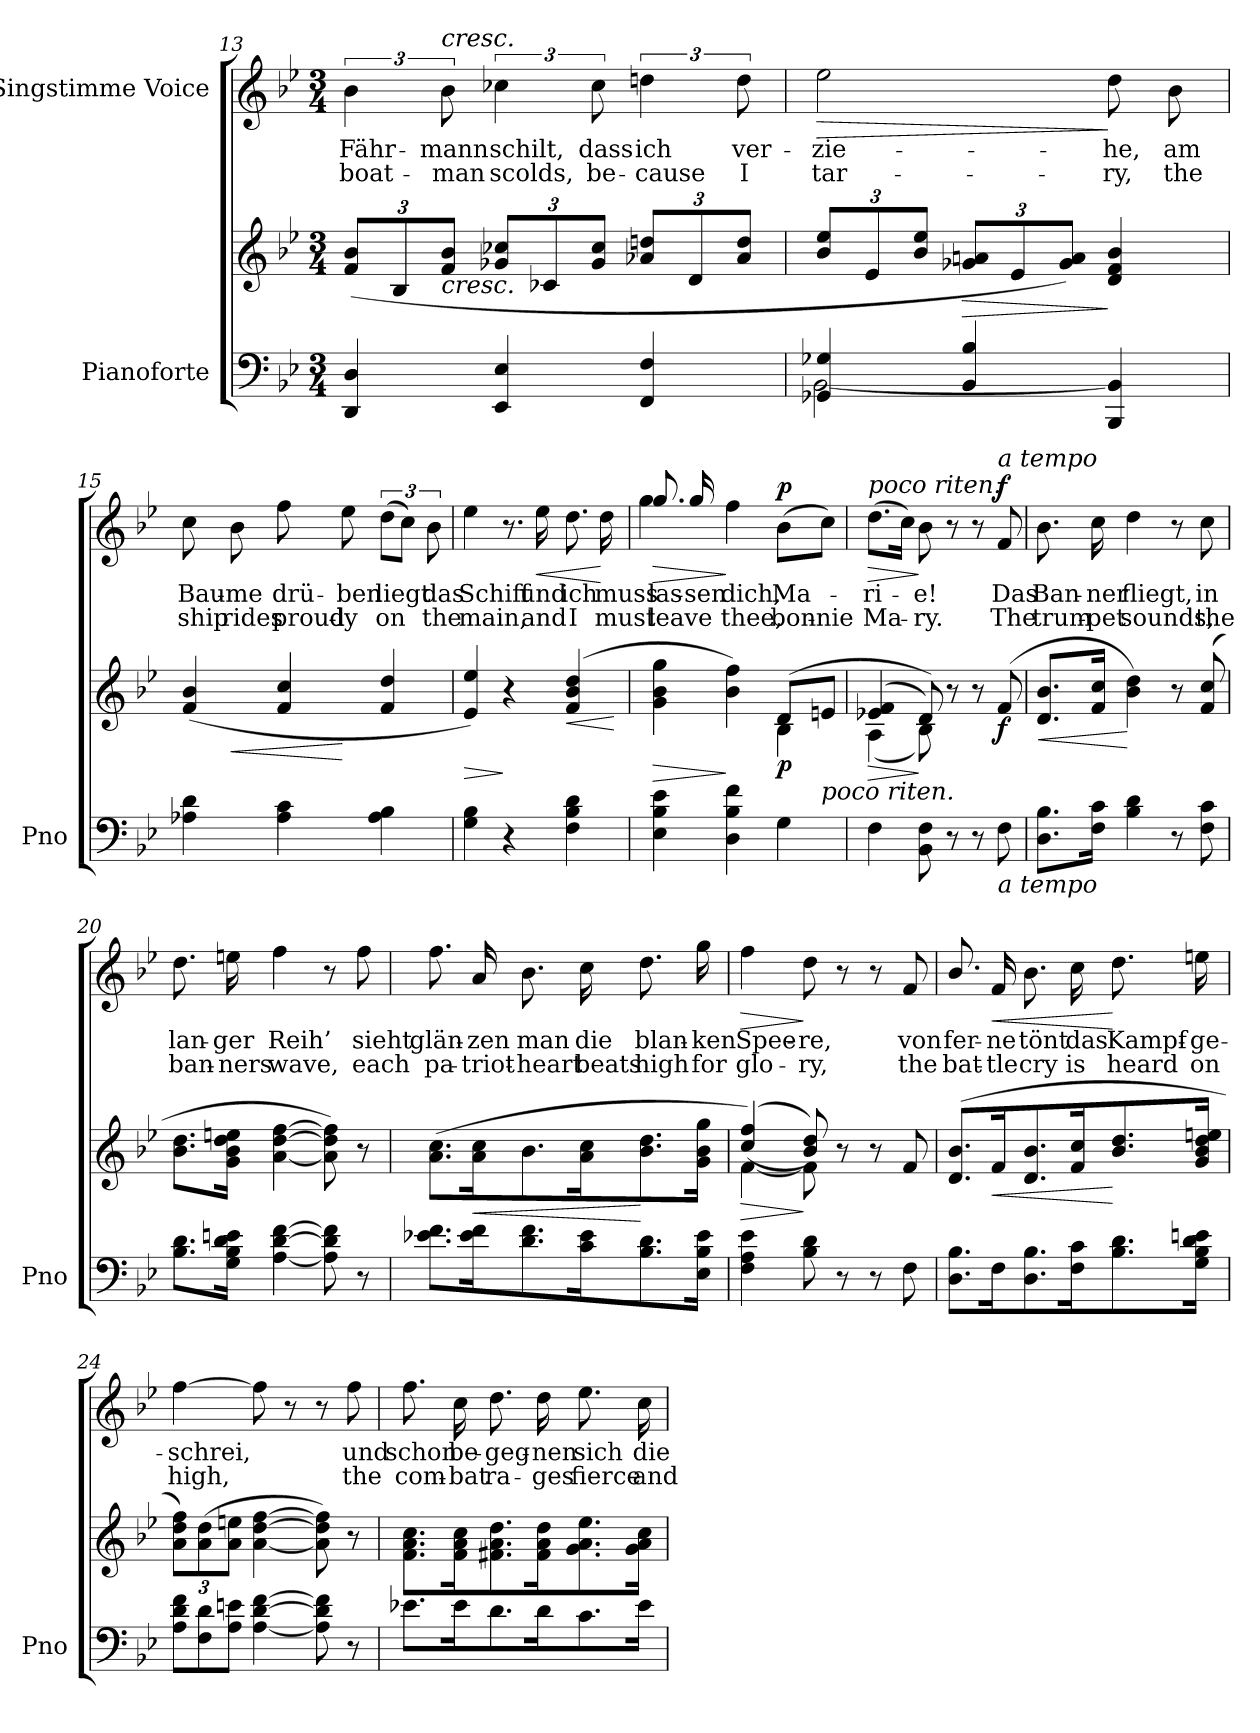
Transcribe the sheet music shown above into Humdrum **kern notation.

**kern	**kern	**dynam	**kern	**text	**text	**dynam
*part2	*part2	*part2	*part1	*part1	*part1	*part1
*staff3	*staff2	*staff2/3	*staff1	*staff1	*staff1	*staff1
*I"Pianoforte	*	*	*I"Singstimme Voice	*	*	*
*I'Pno	*	*	*	*	*	*
!!LO:PB:g=z
*clefF4	*clefG2	*	*clefG2	*	*	*
*k[b-e-]	*k[b-e-]	*	*k[b-e-]	*	*	*
*M3/4	*M3/4	*	*M3/4	*	*	*
*	*Xbrackettup	*	*	*	*	*
=13	=13	=13	=13	=13	=13	=13
!	!	!	!	!LO:LY:b	!LO:LY:b	!
4DD/ 4D/	(12f/ 12b-/L	.	6b-\	Fähr-	boat-	.
.	12B-/	.	.	.	.	.
!	!	!	!LO:TX:a:i:t=cresc.	!	!	!
!	!LO:TX:b:i:t=cresc.	!	!	!	!	!
!	!	!	!	!LO:LY:b	!LO:LY:b	!
.	12f/ 12b-/J	.	12b-\	-mann	-man	.
!	!	!	!	!LO:LY:b	!LO:LY:b	!
4EE-/ 4E-/	12g-X/ 12cc-X/L	.	6cc-X\	schilt,	scolds,	.
.	12c-X/	.	.	.	.	.
!	!	!	!	!LO:LY:b	!LO:LY:b	!
.	12g-/ 12cc-/J	.	12cc-\	dass	be-	.
!	!	!	!	!LO:LY:b	!LO:LY:b	!
4FF/ 4F/	12a-X/ 12ddn/L	.	6ddn\	ich	-cause	.
.	12d/	.	.	.	.	.
!	!	!	!	!LO:LY:b	!LO:LY:b	!
.	12a-/ 12dd/J	.	12dd\	ver-	I	.
=14	=14	=14	=14	=14	=14	=14
*^	*	*	*	*	*	*
!	!	!	!	!	!LO:LY:b	!LO:LY:b	!LO:HP:b
4GG-X/ 4G-X/	[2BB-\	12b-/ 12ee-/L	.	2ee-\	-zie-	tar-	>
.	.	12e-/	.	.	.	.	.
.	.	12b-/ 12ee-/J	.	.	.	.	.
!	!	!	!LO:HP:b	!	!	!	!
4BB-/ 4B-/	.	12g-X/ 12an/L	>	.	.	.	.
.	.	12e-/	.	.	.	.	.
.	.	12g-/ 12a/J)	.	.	.	.	.
!	!	!	!	!	!LO:LY:b	!LO:LY:b	!
4BBB-/ 4BB-/]	4ryy	4d/ 4f/ 4b-/	]	8dd\	-he,	-ry,	]
!	!	!	!	!	!LO:LY:b	!LO:LY:b	!
.	.	.	.	8b-\	am	the	.
*v	*v	*	*	*	*	*	*
=15	=15	=15	=15	=15	=15	=15
*	*^	*	*	*	*	*
!	!	!	!	!	!LO:LY:b	!LO:LY:b	!
4A-X\ 4d\	(>4f/ 4b-/	8ryy	.	8cc\	Bau-	ship	.
!	!	!	!LO:HP:b	!	!LO:LY:b	!LO:LY:b	!
.	.	8ryy	<	8b-\	-me	rides	.
!	!	!	!	!	!LO:LY:b	!LO:LY:b	!
4A-\ 4c\	4f/ 4cc/	8ryy	.	8ff\	drü-	proud-	.
!	!	!	!	!	!LO:LY:b	!LO:LY:b	!
.	.	8ryy	[	8ee-\	-ben	-ly	.
!	!	!	!	!	!LO:LY:b	!LO:LY:b	!
4A-\ 4B-\	4f/ 4dd/	8ryy	.	(12dd\L	liegt	on	.
.	.	.	.	12cc\J)	.	.	.
.	.	8ryy	.	.	.	.	.
!	!	!	!	!	!LO:LY:b	!LO:LY:b	!
.	.	.	.	12b-\	das	the	.
*	*v	*v	*	*	*	*	*
!!LO:LB:g=z
=16	=16	=16	=16	=16	=16	=16
!	!	!LO:HP:b	!	!LO:LY:b	!LO:LY:b	!
4G\ 4B-\	4e-/ 4ee-/)	>	4ee-\	Schiff	main,	.
4r	4r	]	8.r	.	.	.
!	!	!	!	!LO:LY:b	!LO:LY:b	!LO:HP:b
.	.	.	16ee-\	und	and	<
!	!	!LO:HP:b	!	!LO:LY:b	!LO:LY:b	!
4F\ 4B-\ 4d\	(>4f/ 4b-/ 4dd/	<	8.dd\	ich	I	.
!	!	!	!	!LO:LY:b	!LO:LY:b	!
.	.	.	16dd\	muss	must	[
.	.	[	.	.	.	.
=17	=17	=17	=17	=17	=17	=17
!	!	!LO:HP:b	!LO:N:head=solid	!LO:LY:b	!LO:LY:b	!LO:HP:b
*	*^	*	*^	*	*	*
4E-\ 4B-\ 4e-\	4g\ 4b-\ 4gg\	2ryy	>	8.gg/	4gg\	las-	leave	>
!	!	!	!	!	!	!LO:LY:b	!	!
.	.	.	.	16gg/	.	-sen	.	.
!	!	!	!	!	!	!LO:LY:b	!LO:LY:b	!
4D\ 4B-\ 4f\	4b-\ 4ff\)	.	]	4ff\	2ryy	dich,	thee,	]
!	!	!	!LO:DY:b	!	!	!LO:LY:b	!LO:LY:b	!LO:DY:a
4G\	(8d/L	4B-\	p	(>8b-\L	.	Ma-	bon-	p
!	!LO:TX:b:i:t=poco  riten.	!	!	!	!	!	!	!
!	!	!	!	!	!	!	!LO:LY:b	!
.	8en/J	.	.	8cc\J)	.	.	-nie	.
*	*	*	*	*v	*v	*	*	*
=18	=18	=18	=18	=18	=18	=18	=18
!	!	!	!	!LO:TX:a:i:t=poco riten.	!	!	!
!	!	!	!LO:HP:b	!	!LO:LY:b	!LO:LY:b	!LO:HP:b
4F\	(4e-X/ 4f/	(4A\	>	(8.dd\L	-ri-	Ma-	>
.	.	.	.	16cc\Jk)	.	.	.
!	!	!	!	!	!LO:LY:b	!LO:LY:b	!
8BB-\ 8F\	8d/))	8B-\)	]	8b-\	-e!	-ry.	]
8r	8r	8ryy	.	8r	.	.	.
8r	8r	4ryy	.	8r	.	.	.
!	!	!	!	!LO:TX:a:i:t=a tempo	!	!	!
!LO:TX:b:i:t=a tempo	!	!	!	!	!	!	!
!	!	!	!LO:DY:b	!	!LO:LY:b	!LO:LY:b	!LO:DY:a
8F\	(>8f/	.	f	8f/	Das	The	f
*	*v	*v	*	*	*	*	*
!!LO:LB:g=z
=19	=19	=19	=19	=19	=19	=19
!	!	!LO:HP:b	!	!LO:LY:b	!LO:LY:b	!
8.D\ 8.B-\L	8.d/ 8.b-/L	<	8.b-\	Ban-	trum-	.
!	!	!	!	!LO:LY:b	!LO:LY:b	!
16F\ 16c\Jk	16f/ 16cc/Jk	.	16cc\	-ner	-pet	.
!	!	!	!	!LO:LY:b	!LO:LY:b	!
4B-\ 4d\	4b-\ 4dd\)	[	4dd\	fliegt,	sounds,	.
8r	8r	.	8r	.	.	.
!	!	!	!	!LO:LY:b	!LO:LY:b	!
8F\ 8c\	(>8f/ 8cc/	.	8cc\	in	the	.
=20	=20	=20	=20	=20	=20	=20
!	!	!	!	!LO:LY:b	!LO:LY:b	!
8.B-\ 8.d\L	8.b-\ 8.dd\L	.	8.dd\	lan-	ban-	.
!	!	!	!	!LO:LY:b	!LO:LY:b	!
16G\ 16B-\ 16d\ 16en\Jk	16g\ 16b-\ 16dd\ 16een\Jk	.	16een\	-ger	-ners	.
!	!	!	!	!LO:LY:b	!LO:LY:b	!
[4A\ [4d\ [4f\	[4a\ [4dd\ [4ff\	.	4ff\	Reih’	wave,	.
8A\] 8d\] 8f\]	8a\] 8dd\] 8ff\])	.	8r	.	.	.
!	!	!	!	!LO:LY:b	!LO:LY:b	!
8r	8r	.	8ff\	sieht	each	.
=21	=21	=21	=21	=21	=21	=21
!	!	!	!	!LO:LY:b	!LO:LY:b	!
8.e-X\ 8.f\L	(8.a\ 8.cc\L	.	8.ff\	glän-	pa-	.
!	!	!LO:HP:b	!	!LO:LY:b	!LO:LY:b	!
16e-\ 16f\K	16a\ 16cc\K	<	16a/	-zen	-triot-	.
!	!	!	!	!LO:LY:b	!LO:LY:b	!
8.d\ 8.f\	8.b-\	.	8.b-\	man	-heart	.
!	!	!	!	!LO:LY:b	!LO:LY:b	!
16c\ 16e-\K	16a\ 16cc\K	.	16cc\	die	beats	.
!	!	!	!	!LO:LY:b	!LO:LY:b	!
8.B-\ 8.d\	8.b-\ 8.dd\	[	8.dd\	blan-	high	.
!	!	!	!	!LO:LY:b	!LO:LY:b	!
16E-\ 16B-\ 16e-\Jk	16g\ 16b-\ 16gg\Jk	.	16gg\	-ken	for	.
!!LO:LB:g=z
=22	=22	=22	=22	=22	=22	=22
!	!	!LO:HP:b	!	!LO:LY:b	!LO:LY:b	!LO:HP:b
*	*^	*	*	*	*	*
4F\ 4A\ 4e-\	(>(4cc/ 4ff/)	[4f\	>	4ff\	Spee-	glo-	>
!	!	!	!	!	!LO:LY:b	!LO:LY:b	!
8B-\ 8d\	8b-/ 8dd/))	8f\]	]	8dd\	-re,	-ry,	]
8r	8r	4.ryy	.	8r	.	.	.
8r	8r	.	.	8r	.	.	.
!	!	!	!	!	!LO:LY:b	!LO:LY:b	!
8F\	8f/	.	.	8f/	von	the	.
*	*v	*v	*	*	*	*	*
=23	=23	=23	=23	=23	=23	=23
!	!	!	!	!LO:LY:b	!LO:LY:b	!
8.D\ 8.B-\L	(>8.d/ 8.b-/L	.	8.b-/	fer-	bat-	.
!	!	!LO:HP:b	!	!LO:LY:b	!LO:LY:b	!LO:HP:b
16F\K	16f/K	<	16f/	-ne	-tle	<
!	!	!	!	!LO:LY:b	!LO:LY:b	!
8.D\ 8.B-\	8.d/ 8.b-/	.	8.b-\	tönt	cry	.
!	!	!	!	!LO:LY:b	!LO:LY:b	!
16F\ 16c\K	16f/ 16cc/K	.	16cc\	das	is	.
!	!	!	!	!LO:LY:b	!LO:LY:b	!
8.B-\ 8.d\	8.b-/ 8.dd/	[	8.dd\	Kampf-	heard	[
!	!	!	!	!LO:LY:b	!LO:LY:b	!
16G\ 16B-\ 16d\ 16en\Jk	16g/ 16b-/ 16dd/ 16een/Jk	.	16een\	-ge-	on	.
=24	=24	=24	=24	=24	=24	=24
*Xtuplet	*	*	*	*	*	*
!	!	!	!	!LO:LY:b	!LO:LY:b	!
12A\ 12d\ 12f\L	12a\ 12dd\ 12ff\L)	.	[4ff\	-schrei,	high,	.
12F\ 12d\	(12a\ 12dd\	.	.	.	.	.
12A\ 12en\J	12a\ 12een\J	.	.	.	.	.
[4A\ [4d\ [4f\	[4a\ [4dd\ [4ff\	.	8ff\]	.	.	.
.	.	.	8r	.	.	.
8A\] 8d\] 8f\]	8a\] 8dd\] 8ff\])	.	8r	.	.	.
!	!	!	!	!LO:LY:b	!LO:LY:b	!
8r	8r	.	8ff\	und	the	.
!!LO:PB:g=z
=25	=25	=25	=25	=25	=25	=25
!	!	!	!	!LO:LY:b	!LO:LY:b	!
8.e-X\L	8.f\ 8.a\ 8.cc\L	.	8.ff\	schon	com-	.
!	!	!	!	!LO:LY:b	!LO:LY:b	!
16e-\K	16f\ 16a\ 16cc\K	.	16cc\	be-	-bat	.
!	!	!	!	!LO:LY:b	!LO:LY:b	!
8.d\	8.f#X\ 8.a\ 8.dd\	.	8.dd\	-geg-	ra-	.
!	!	!	!	!LO:LY:b	!LO:LY:b	!
16d\K	16f#\ 16a\ 16dd\K	.	16dd\	-nen	-ges	.
!	!	!	!	!LO:LY:b	!LO:LY:b	!
8.c\	8.g\ 8.a\ 8.ee-\	.	8.ee-\	sich	fierce	.
!	!	!	!	!LO:LY:b	!LO:LY:b	!
16e-\Jk	16g\ 16a\ 16cc\Jk	.	16cc\	die	and	.
=	=	=	=	=	=	=
*-	*-	*-	*-	*-	*-	*-
